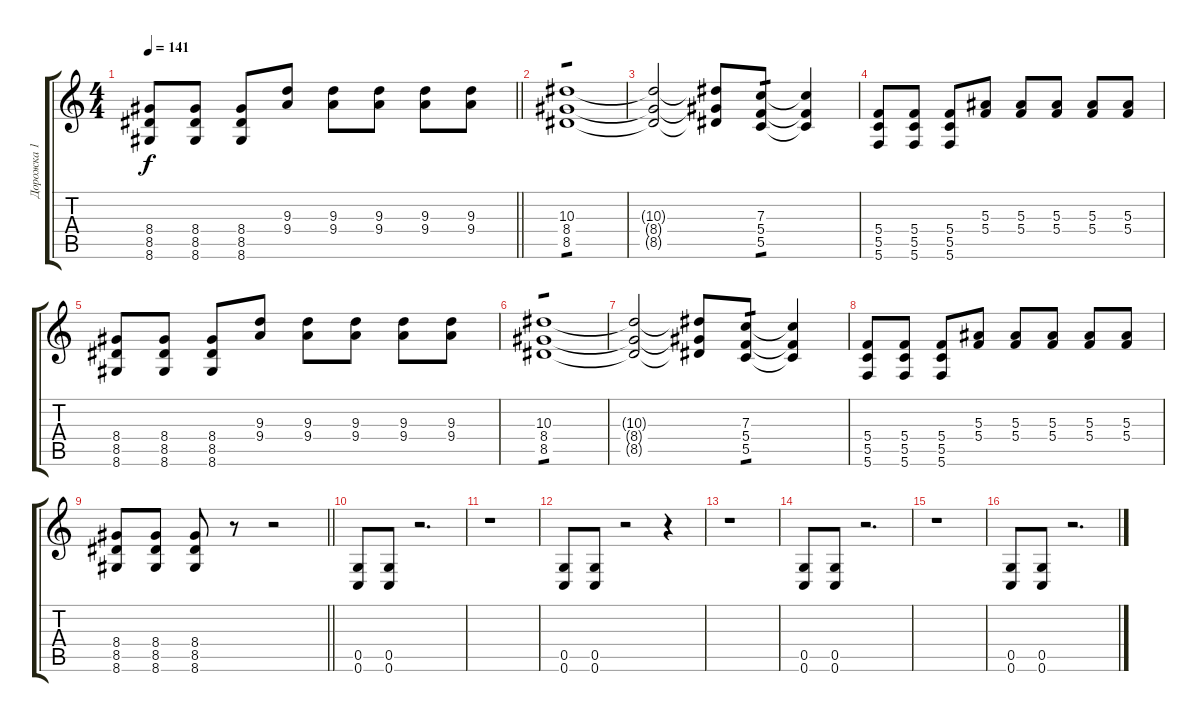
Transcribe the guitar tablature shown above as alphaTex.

\track ("Дорожка 1" "Дорожка 1") {instrument distortionguitar}
\staff {score tabs}
\tuning (D4 A3 F3 C3 G2 C2) {hide}
\ts (4 4)
\tempo 141
\clef g2
\barLineRight lightlight
\ks c
(8.4 8.5 8.6).8{dy f} (8.4 8.5 8.6).8 (8.4 8.5 8.6).8 (9.3 9.4).8 (9.3 9.4).8 (9.3 9.4).8 (9.3 9.4).8 (9.3 9.4).8 |
(10.3 8.4 8.5).1{tp 1} |
(10.3{t} 8.4{t} 8.5{t}).2 (10.3{t} 8.4{t} 8.5{t}).8 (7.3 5.4 5.5).8{tp 1} (7.3{t} 5.4{t} 5.5{t}).4 |
(5.4 5.5 5.6).8 (5.4 5.5 5.6).8 (5.4 5.5 5.6).8 (5.3 5.4).8 (5.3 5.4).8 (5.3 5.4).8 (5.3 5.4).8 (5.3 5.4).8 |
(8.4 8.5 8.6).8 (8.4 8.5 8.6).8 (8.4 8.5 8.6).8 (9.3 9.4).8 (9.3 9.4).8 (9.3 9.4).8 (9.3 9.4).8 (9.3 9.4).8 |
(10.3 8.4 8.5).1{tp 1} |
(10.3{t} 8.4{t} 8.5{t}).2 (10.3{t} 8.4{t} 8.5{t}).8 (7.3 5.4 5.5).8{tp 1} (7.3{t} 5.4{t} 5.5{t}).4 |
(5.4 5.5 5.6).8 (5.4 5.5 5.6).8 (5.4 5.5 5.6).8 (5.3 5.4).8 (5.3 5.4).8 (5.3 5.4).8 (5.3 5.4).8 (5.3 5.4).8 |
\barLineRight lightlight
(8.4 8.5 8.6).8 (8.4 8.5 8.6).8 (8.4 8.5 8.6).8 r.8 r.2 |
(0.5 0.6).8 (0.5 0.6).8 r.2{d} |
r.1 |
(0.5 0.6).8 (0.5 0.6).8 r.2 r.4 |
r.1 |
(0.5 0.6).8 (0.5 0.6).8 r.2{d} |
r.1 |
(0.5 0.6).8 (0.5 0.6).8 r.2{d}
